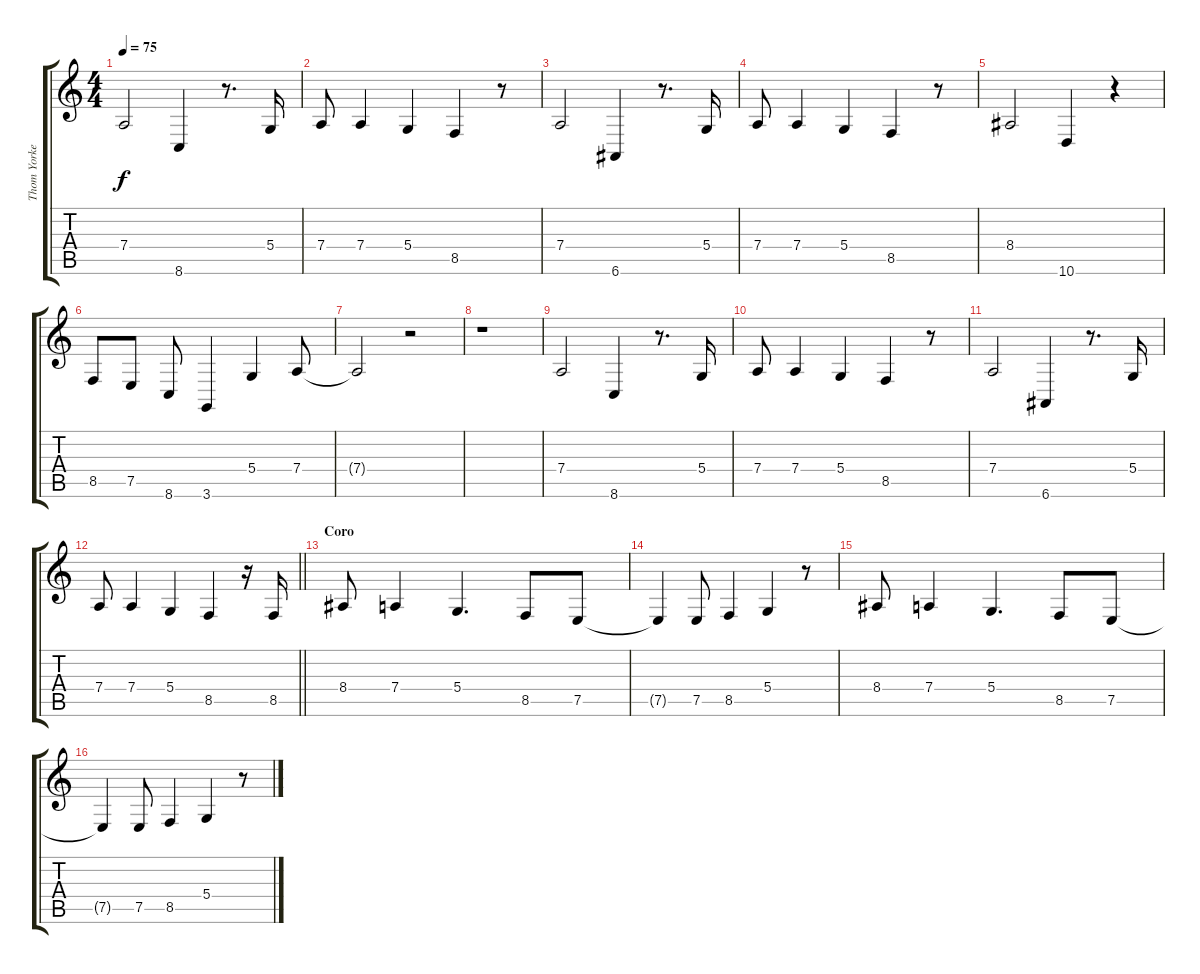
\track ("Thom Yorke (Voz) " "Thom Yorke") {instrument bassoon}
\staff {score tabs}
\tuning (E4 B3 G3 D3 A2 E2) {hide}
\ts (4 4)
\tempo 75
\clef g2
\ks c
7.4.2{dy f} 8.6.4 r.8{d} 5.4.16 |
7.4.8 7.4.4 5.4.4 8.5.4 r.8 |
7.4.2 6.6.4 r.8{d} 5.4.16 |
7.4.8 7.4.4 5.4.4 8.5.4 r.8 |
8.4.2 10.6.4 r.4 |
8.5.8 7.5.8 8.6.8 3.6.4 5.4.4 7.4.8 |
7.4{t}.2 r.2 |
r.1 |
7.4.2 8.6.4 r.8{d} 5.4.16 |
7.4.8 7.4.4 5.4.4 8.5.4 r.8 |
7.4.2 6.6.4 r.8{d} 5.4.16 |
\barLineRight lightlight
7.4.8 7.4.4 5.4.4 8.5.4 r.16 8.5.16 |
\section ("" "Coro")
8.4.8 7.4.4 5.4.4{d} 8.5.8 7.5.8 |
7.5{t}.4 7.5.8 8.5.4 5.4.4 r.8 |
8.4.8 7.4.4 5.4.4{d} 8.5.8 7.5.8 |
7.5{t}.4 7.5.8 8.5.4 5.4.4 r.8
